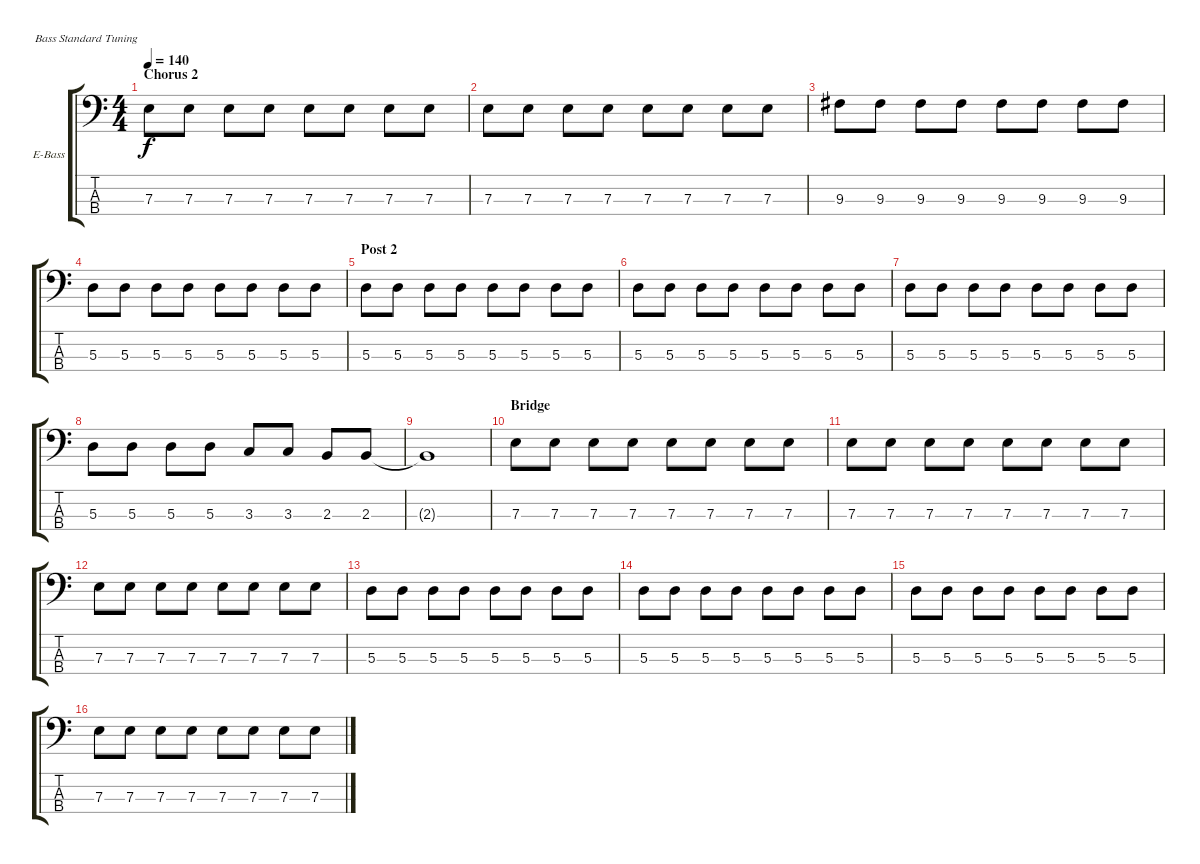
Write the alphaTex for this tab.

\defaultSystemsLayout 4
\bracketExtendMode groupsimilarinstruments
\firstSystemTrackNameOrientation horizontal
\otherSystemsTrackNameOrientation horizontal
\track ("Electric Bass" "E-Bass") {instrument electricbassfinger}
\staff {score tabs}
\tuning (G2 D2 A1 E1)
\ts (4 4)
\section ("" "Chorus 2")
\tempo 140
\clef f4
\ks c
7.3.8{dy f} 7.3.8 7.3.8 7.3.8 7.3.8 7.3.8 7.3.8 7.3.8 |
7.3.8 7.3.8 7.3.8 7.3.8 7.3.8 7.3.8 7.3.8 7.3.8 |
9.3.8 9.3.8 9.3.8 9.3.8 9.3.8 9.3.8 9.3.8 9.3.8 |
5.3.8 5.3.8 5.3.8 5.3.8 5.3.8 5.3.8 5.3.8 5.3.8 |
\section ("" "Post 2")
5.3.8 5.3.8 5.3.8 5.3.8 5.3.8 5.3.8 5.3.8 5.3.8 |
5.3.8 5.3.8 5.3.8 5.3.8 5.3.8 5.3.8 5.3.8 5.3.8 |
5.3.8 5.3.8 5.3.8 5.3.8 5.3.8 5.3.8 5.3.8 5.3.8 |
5.3.8 5.3.8 5.3.8 5.3.8 3.3.8 3.3.8 2.3.8 2.3.8 |
2.3{t}.1 |
\section ("" "Bridge")
7.3.8 7.3.8 7.3.8 7.3.8 7.3.8 7.3.8 7.3.8 7.3.8 |
7.3.8 7.3.8 7.3.8 7.3.8 7.3.8 7.3.8 7.3.8 7.3.8 |
7.3.8 7.3.8 7.3.8 7.3.8 7.3.8 7.3.8 7.3.8 7.3.8 |
5.3.8 5.3.8 5.3.8 5.3.8 5.3.8 5.3.8 5.3.8 5.3.8 |
5.3.8 5.3.8 5.3.8 5.3.8 5.3.8 5.3.8 5.3.8 5.3.8 |
5.3.8 5.3.8 5.3.8 5.3.8 5.3.8 5.3.8 5.3.8 5.3.8 |
7.3.8 7.3.8 7.3.8 7.3.8 7.3.8 7.3.8 7.3.8 7.3.8
